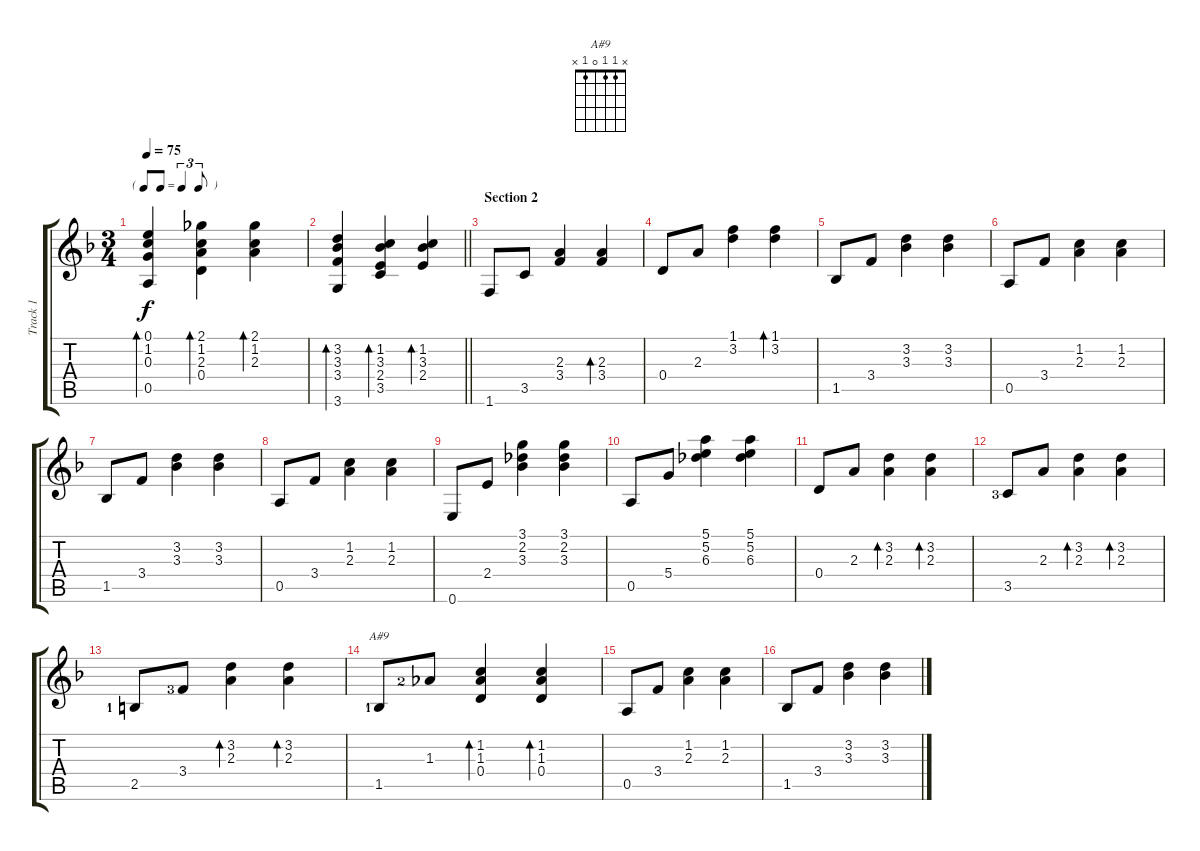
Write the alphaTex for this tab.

\track ("Track 1" "Track 1") {instrument acousticguitarnylon}
\staff {score tabs}
\tuning (E4 B3 G3 D3 A2 E2) {hide}
\chord ("A#9" x 1 1 0 1 x)
\ts (3 4)
\tf triplet8th
\tempo 75
\clef g2
\ks f
(0.1 1.2 0.3 0.5).4{bd 480 dy f} (2.1 1.2 2.3 0.4).4{bd 480} (2.1 1.2 2.3).4{bd 480} |
\barLineRight lightlight
(3.2 3.3 3.4 3.6).4{bd 480} (1.2 3.3 2.4 3.5).4{bd 480} (1.2 3.3 2.4).4{bd 480} |
\section ("" "Section 2")
1.6.8 3.5.8 (2.3 3.4).4 (2.3 3.4).4{bd 480} |
0.4.8 2.3.8 (1.1 3.2).4 (1.1 3.2).4{bd 480} |
1.5.8 3.4.8 (3.2 3.3).4 (3.2 3.3).4 |
0.5.8 3.4.8 (1.2 2.3).4 (1.2 2.3).4 |
1.5.8 3.4.8 (3.2 3.3).4 (3.2 3.3).4 |
0.5.8 3.4.8 (1.2 2.3).4 (1.2 2.3).4 |
0.6.8 2.4.8 (3.1 2.2 3.3).4 (3.1 2.2 3.3).4 |
0.5.8 5.4.8 (5.1 5.2 6.3).4 (5.1 5.2 6.3).4 |
0.4.8 2.3.8 (3.2 2.3).4{bd 480} (3.2 2.3).4{bd 480} |
3.5{lf 4}.8 2.3.8 (3.2 2.3).4{bd 480} (3.2 2.3).4{bd 480} |
2.5{lf 2}.8 3.4{lf 4}.8 (3.2 2.3).4{bd 480} (3.2 2.3).4{bd 480} |
1.5{lf 2}.8{ch "A#9"} 1.3{lf 3}.8 (1.2 1.3 0.4).4{bd 480} (1.2 1.3 0.4).4{bd 480} |
0.5.8 3.4.8 (1.2 2.3).4 (1.2 2.3).4 |
1.5.8 3.4.8 (3.2 3.3).4 (3.2 3.3).4
